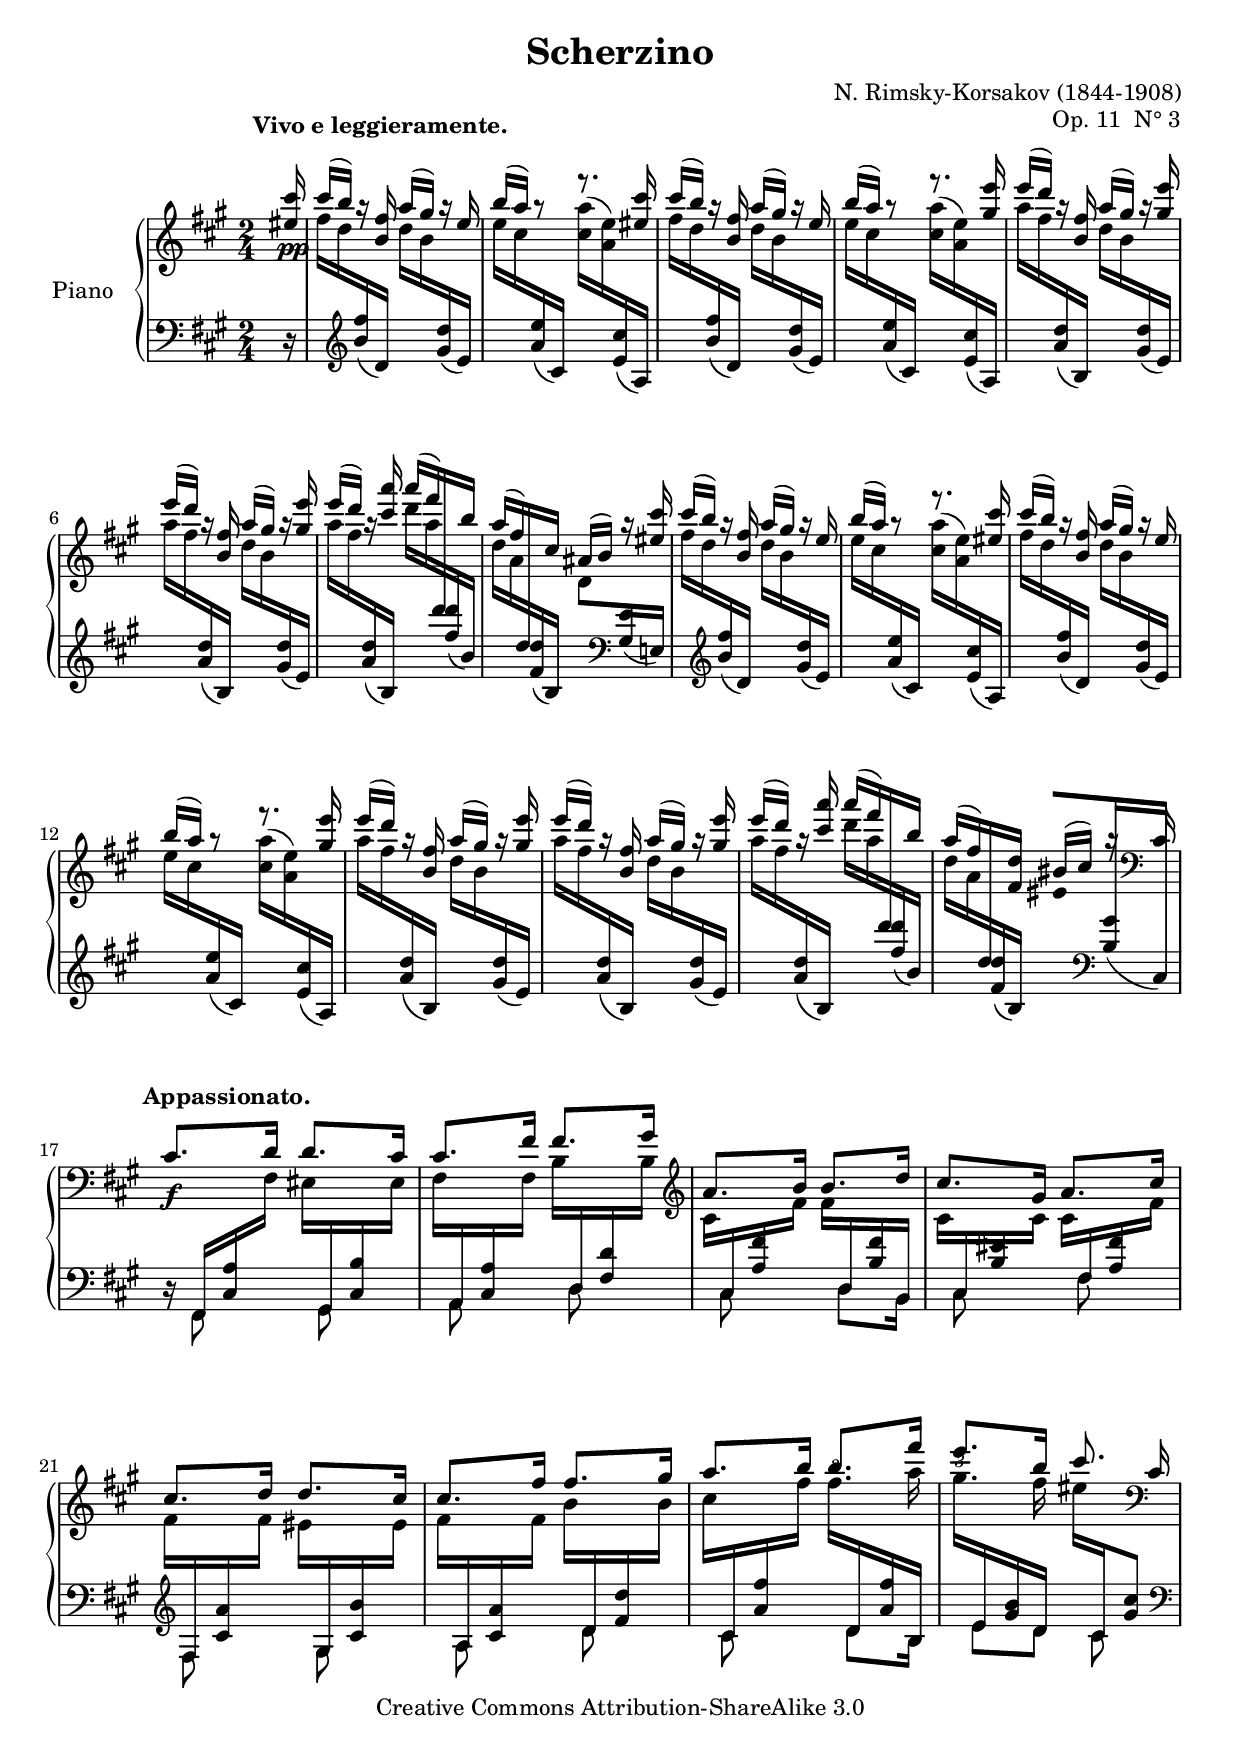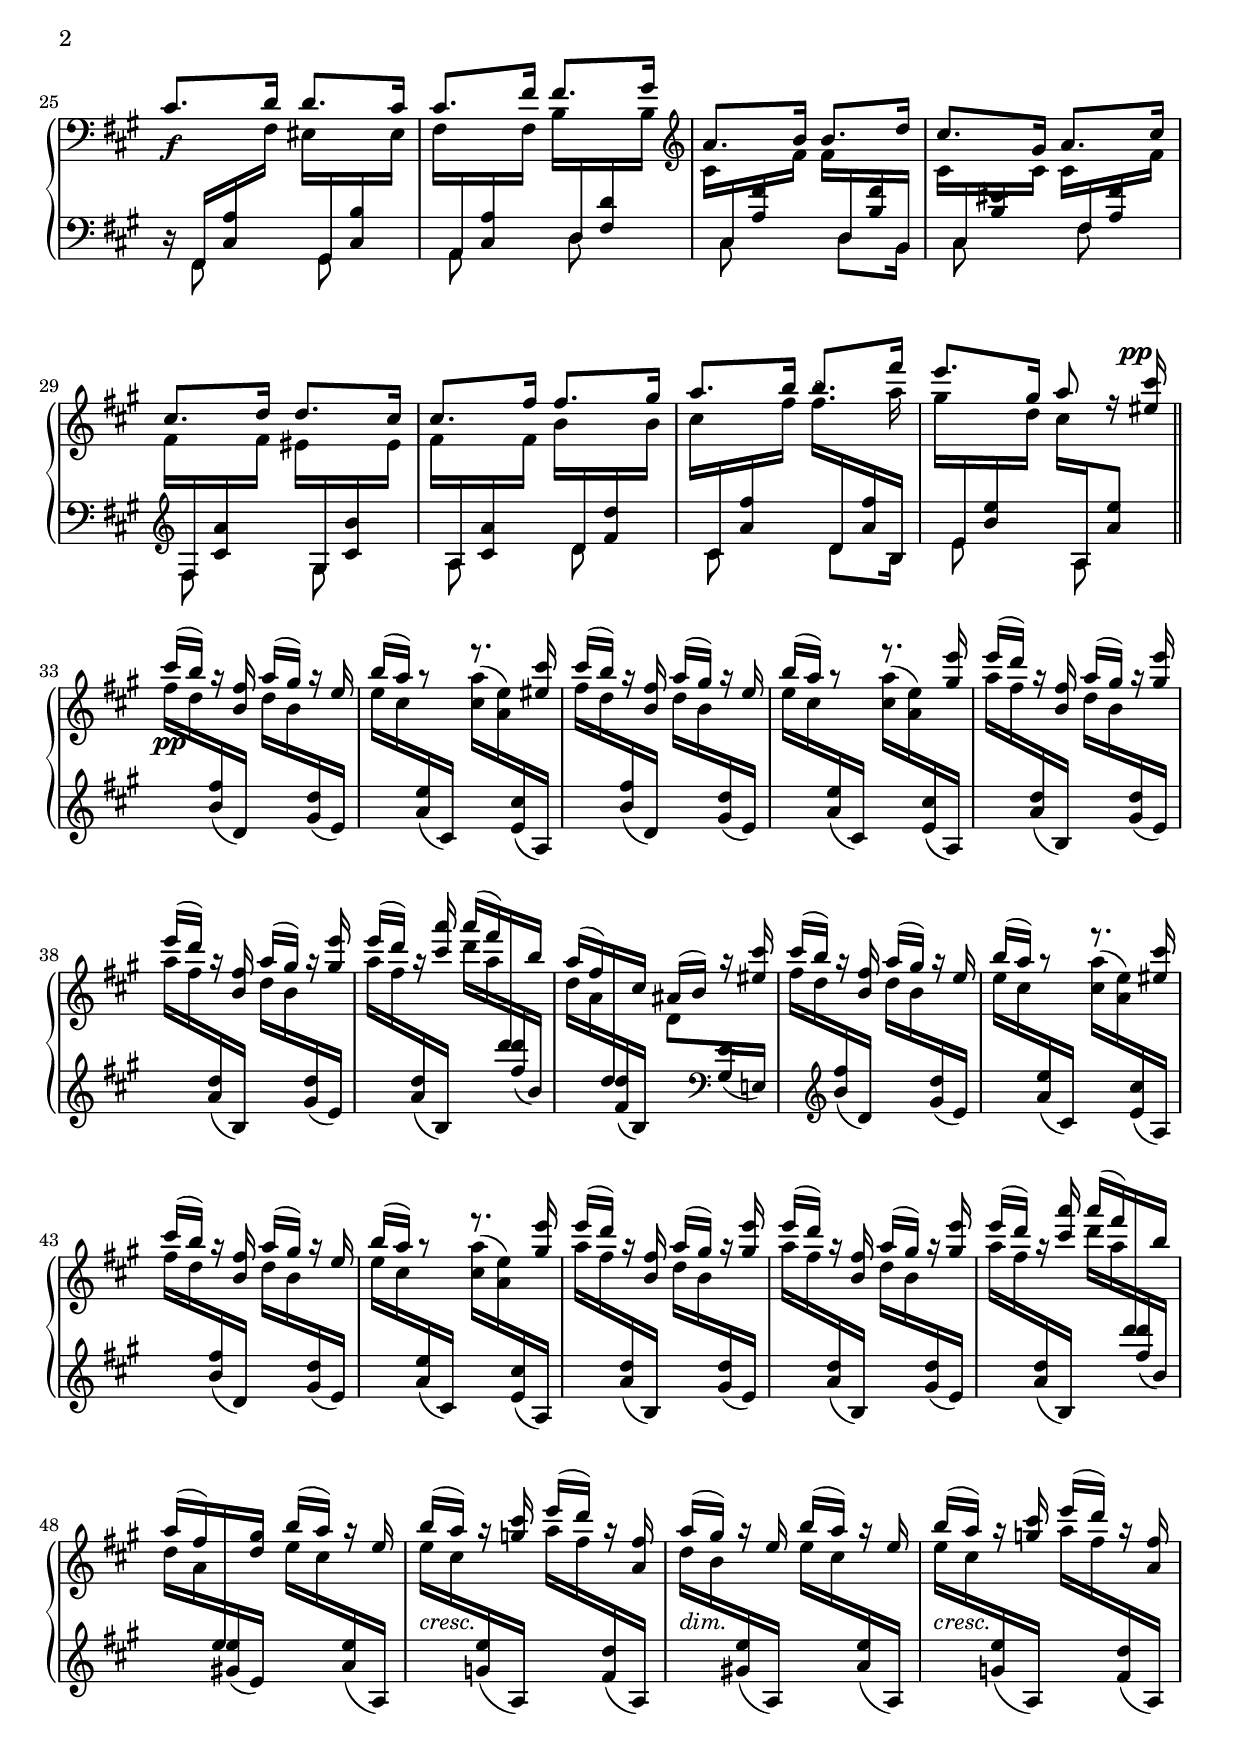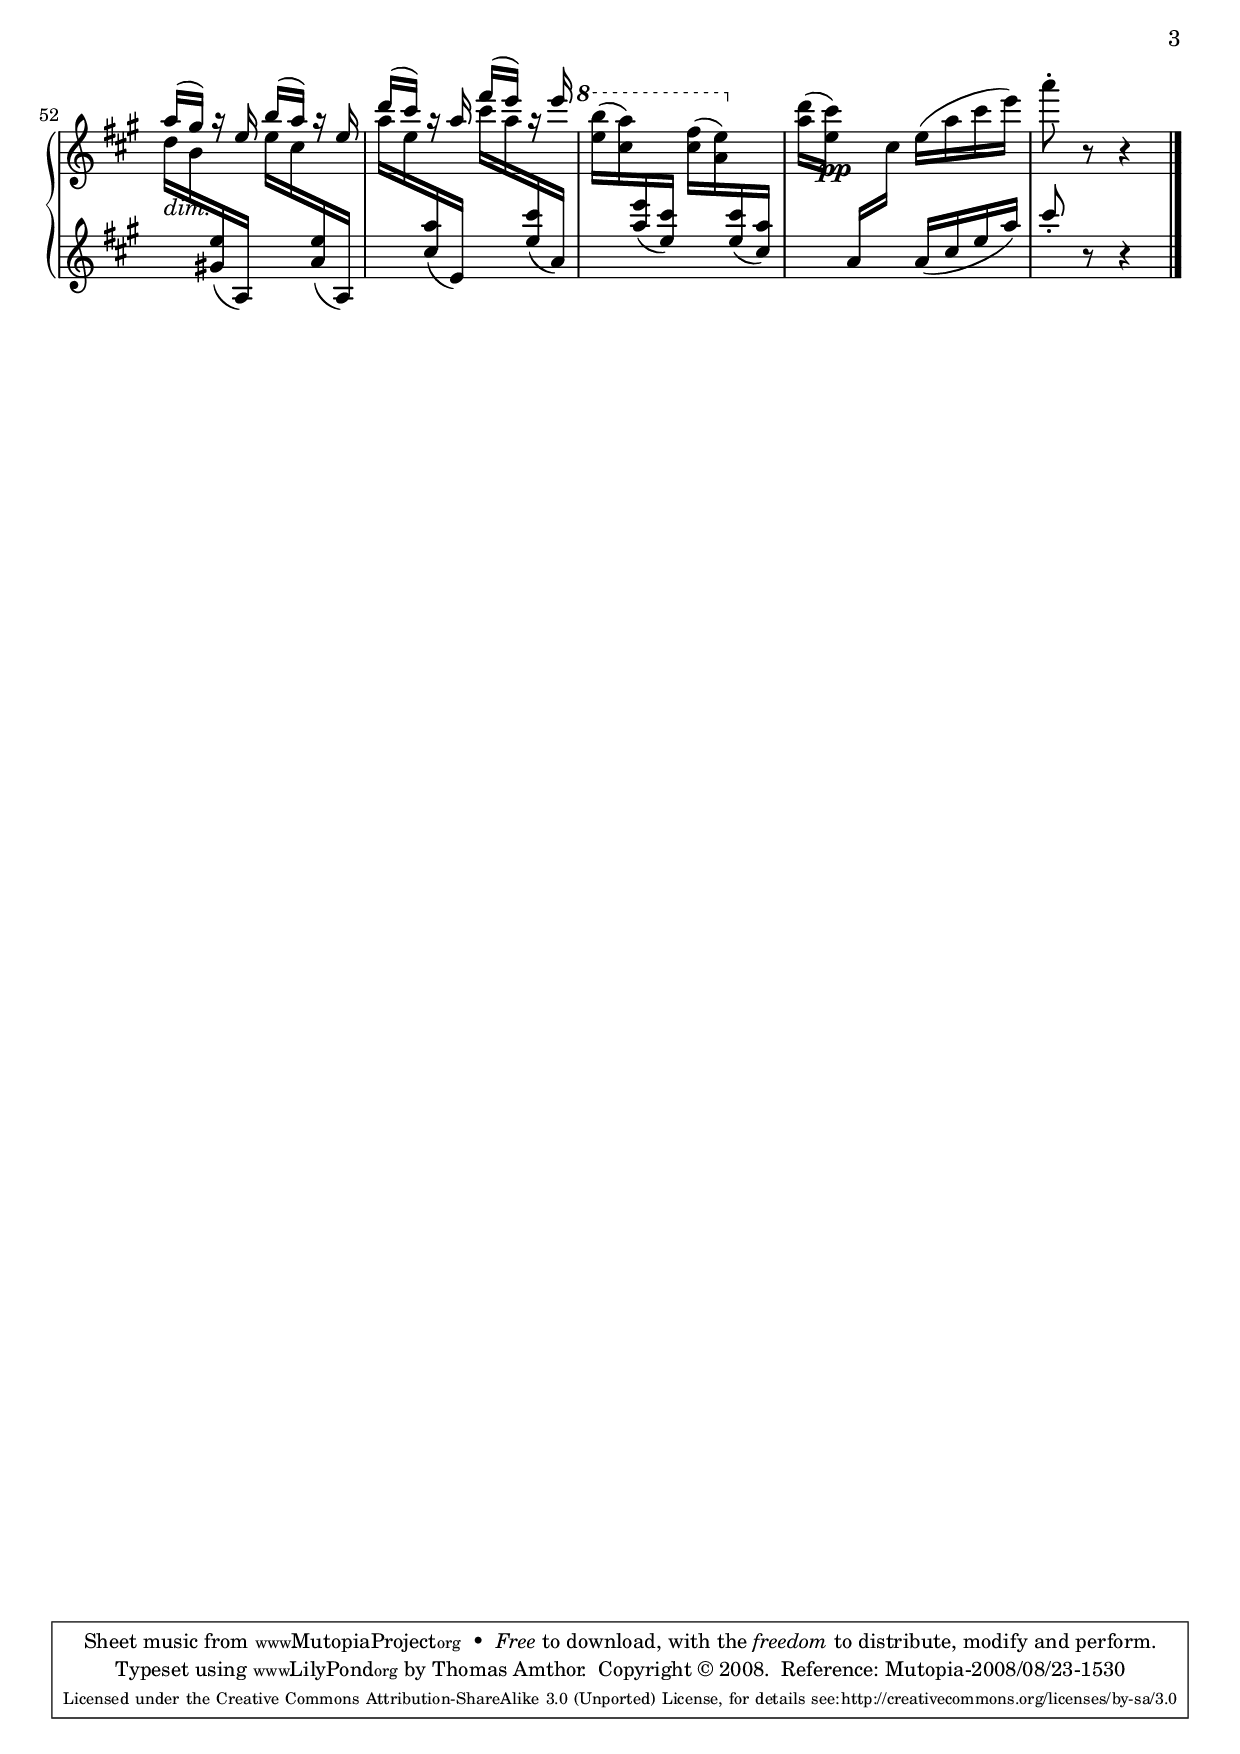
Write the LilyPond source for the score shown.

\version "2.10.33"

\header {
	title = "Scherzino"
	composer = "N. Rimsky-Korsakov (1844-1908)"
	opus = "Op. 11  N° 3"
	instrument = ""
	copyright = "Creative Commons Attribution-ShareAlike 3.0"
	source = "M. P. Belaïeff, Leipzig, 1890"
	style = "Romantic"
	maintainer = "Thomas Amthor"
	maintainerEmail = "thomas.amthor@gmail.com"
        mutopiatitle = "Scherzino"
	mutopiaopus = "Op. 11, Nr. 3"
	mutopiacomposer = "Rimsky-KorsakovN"
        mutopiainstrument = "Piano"
	date = "1878"
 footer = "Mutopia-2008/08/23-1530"
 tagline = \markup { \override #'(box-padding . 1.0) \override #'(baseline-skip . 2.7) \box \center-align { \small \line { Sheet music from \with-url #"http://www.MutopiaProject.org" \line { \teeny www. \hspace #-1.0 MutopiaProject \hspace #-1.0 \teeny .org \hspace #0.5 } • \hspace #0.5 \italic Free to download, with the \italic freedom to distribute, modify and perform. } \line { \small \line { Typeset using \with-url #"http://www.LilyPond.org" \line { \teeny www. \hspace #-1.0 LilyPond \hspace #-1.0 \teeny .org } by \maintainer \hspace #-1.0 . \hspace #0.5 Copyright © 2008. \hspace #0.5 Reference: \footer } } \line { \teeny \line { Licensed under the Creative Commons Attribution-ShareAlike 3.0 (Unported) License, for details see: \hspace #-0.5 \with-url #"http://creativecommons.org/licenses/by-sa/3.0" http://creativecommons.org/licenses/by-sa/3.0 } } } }
}

%
%  NOTES:
%
%  a) Bars 2,10,34,42: I added the augmented eighth's rest of the upper voice which
%     was left out in the source edition (Belaieff, 1890), see bars 4,12,... for comparison.
%     The corresponding rest in bar 44 lacked the augmentation dot in the source.
%
%  b) The weird cross-system note stems in bars 7,8,... have been typeset exactly in the
%     same way as in the source. This causes lilypond warning messages which can be ignored.
%     lilypond 2.11 offsers a way to suppress the warnings
%     (\override NoteColumn #'ignore-collision = ##t), but lacks the 
%     "VerticalAlignment #'forced-distance" option which is needed here for optimum staff placement.
%
%  c) The first rest in bar 53 had been omitted by mistake in the source edition.
%


% definitions:
u = \change Staff = upper
l = \change Staff = lower
nr = {
 \once\override Rest #'extra-offset = #'( 0.0 . 0.0 )
 r8.
}
shiftbeam = \once \override Beam #'positions = #'(-6 . -6)

%%
%%   Right Hand 
%%

upper = {
%	\override NoteColumn #'ignore-collision = ##t

	\clef treble
	\key a \major
	\time 2/4 

	\partial 16

	% Part A: Vivo e leggieramente

	\relative {
		\override Rest #'extra-offset = #'( 0.3 . 3.0 )
		% #1-8
		\stemUp
		\once \override TextScript #'extra-offset = #'(-3.0 . 2.0)
		<eis' cis'>16^\markup { \bold "Vivo e leggieramente." } |
		cis'^( b) r <b, fis'> a'^( gis) r e |
		b'^( a) r8 \nr <eis cis'>16 |
		cis'^( b) r <b, fis'> a'^( gis) r e |
		b'^( a) r8 \nr <gis e'>16 |
		e'^( d) r <b, fis'> a'^( gis) r  <gis e'>|
		e'^( d) r <b, fis'> a'^( gis) r  <gis e'>|
		e'^( d) r <cis a'> a'^( fis) \l d \u b |
		a^( fis) \l d \u cis ais^( b) r <eis cis'> |

		% #9-16
		cis'^( b) r <b, fis'> a'^( gis) r e |
		b'^( a) r8 \nr <eis cis'>16 |
		cis'^( b) r <b, fis'> a'^( gis) r e |
		b'^( a) r8 \nr <gis e'>16 |
		e'^( d) r <b, fis'> a'^( gis) r  <gis e'>|
		e'^( d) r <b, fis'> a'^( gis) r  <gis e'>|
		e'^( d) r <cis a'> a'^( fis) \l d \u b |
		a^( fis) \l d \u <fis, d'> bis^( cis) r \clef bass cis, |
		\break
	}

	% Part B: Appassionato
	<< \relative {
		% #17-24
		\once \override TextScript #'extra-offset = #'(-2.0 . 1.0)
		cis8.^\markup { \bold "Appassionato." } d16 d8. cis16 |
		cis8. fis16 fis8. gis16 \clef treble |
		a8. b16 b8. d16 |
		cis8. gis16 a8. cis16 |
		cis8. d16 d8. cis16 |
		cis8. fis16 fis8. gis16 |
		a8. b16 b8. fis'16 |
		e8. b16 cis8.\noBeam \clef bass cis,,16 |

		% #25-32
		cis8. d16 d8. cis16 |
		cis8. fis16 fis8. gis16 \clef treble |
		a8. b16 b8. d16 |
		cis8. gis16 a8. cis16 |
		cis8. d16 d8. cis16 |
		cis8. fis16 fis8. gis16 |
		a8. b16 << {b8. fis'16} \\ {s8. a,16} >> |
		e'8. gis,16 a8 << r16 \\ s16 >>
			\once \override TextScript #'extra-offset = #'(-2.2 . -2.0)
			<eis cis'>16^\markup {\dynamic "pp"} |
		} \\
	\relative {
		s2*6
		s4 s8. a''16 |
		s8. fis16 s4 |
		}
	>>
	\bar "||"
	\break

	% Part C

	\relative {
		% #33-40
		\stemUp
		cis''16^( b) r <b, fis'> a'^( gis) r e |
		b'^( a) r8 \nr <eis cis'>16 |
		cis'^( b) r <b, fis'> a'^( gis) r e |
		b'^( a) r8 \nr <gis e'>16 |
		e'^( d) r <b, fis'> a'^( gis) r  <gis e'>|
		e'^( d) r <b, fis'> a'^( gis) r  <gis e'>|
		e'^( d) r <cis a'> a'^( fis) \l d \u b |
		a^( fis) \l d \u cis ais^( b) r <eis cis'> |

		% #41-
		cis'^( b) r <b, fis'> a'^( gis) r e |
		b'^( a) r8 \nr <eis cis'>16 |
		cis'^( b) r <b, fis'> a'^( gis) r e |
		b'^( a) r8 \nr <gis e'>16 |
		e'^( d) r <b, fis'> a'^( gis) r  <gis e'>|
		e'^( d) r <b, fis'> a'^( gis) r  <gis e'>|
		e'^( d) r <cis a'> a'^( fis) \l d \u b |
		a^( fis) \l e \u <d gis> b'^( a) r e |

		b'^( a) r <g! cis> e'^( d) r <a, fis'> |
		a'^( gis) r e b'^( a) r e |
		b'^( a) r <g! cis> e'^( d) r <a, fis'> |
		a'^( gis) r e b'^( a) r e |
		d'^( cis) r a fis'^( e) r e |
		#(set-octavation 1)
		 \set Staff.ottavation = #"8"
		 \once\override Staff.OttavaBracket #'extra-offset = #'(-.6 . 0.5)
		s2
		 #(set-octavation 0)
		\stemNeutral
		<a, d>16^([ <e cis'>)] \l a,[ \u cis] e^( a cis e) |
		\override Rest #'extra-offset = #'( 0 . 0 )
		a8-. r8 r4

	}
	\bar "|."


}



%%
%%   Left Hand
%%

lower = {
%	\override NoteColumn #'ignore-collision = ##t

	\clef bass
	\key a \major
	\time 2/4

	\partial 16

	% Part A: Vivo e leggieramente

	\relative {
		% #1-8
		r16 |
		\u fis'16 d \l \clef treble <b fis'>( d,) \u d' b \l <gis d'>( e)  |
		\u e' cis \l <a e'>( cis,)   \u <cis' a'>( <a e'>) \l <e cis'>( a,) |
		\u fis'' d \l \clef treble <b fis'>( d,) \u d' b \l <gis d'>( e)  |
		\u e' cis \l <a e'>( cis,)   \u <cis' a'>( <a e'>) \l <e cis'>( a,) |
		\u a'' fis \l <a, d>( b,)    \u d' b \l <gis d'>( e) |
		\u a'  fis \l <a, d>( b,)    \u d' b \l <gis d'>( e) |
		\u a'  fis \l <a, d>( b,)    \u d'' a \l <fis d'> ( b,) |
		\u d a \l <fis d'>( b,)  \u \once \override Beam #'positions = #'(-4.5 . -5.1)
			\stemDown d8 \l \clef bass \stemUp <gis, e'>16( e!) |
		\stemNeutral

		% #9-16
		\u fis''16 d \l \clef treble <b fis'>( d,) \u d' b \l <gis d'>( e)  |
		\u e' cis \l <a e'>( cis,)   \u <cis' a'>( <a e'>) \l <e cis'>( a,) |
		\u fis'' d \l \clef treble <b fis'>( d,) \u d' b \l <gis d'>( e)  |
		\u e' cis \l <a e'>( cis,)   \u <cis' a'>( <a e'>) \l <e cis'>( a,) |
		\u a'' fis \l <a, d>( b,)    \u d' b \l <gis d'>( e) |
		\u a'  fis \l <a, d>( b,)    \u d' b \l <gis d'>( e) |
		\u a'  fis \l <a, d>( b,)    \u d'' a \l <fis d'> ( b,) |
		\u d a \l <fis d'>( b,)  \u \once \override Beam #'positions = #'(7.5 . 6.5)
			\stemDown eis8 \l \clef bass \stemUp <b gis'>16( cis,) |
		\stemNeutral
	}


	% Part B: Appassionato

	r16
	<< {
	\relative {

		% #17-24
			\stemNeutral
		fis,,16 <cis' a'> \u fis eis \l gis, <cis b'> \u eis |
		fis \l a, <cis a'> \u fis b \l d, <fis d'> \u b |
		\stemDown cis \l \stemUp cis, <a' fis'> \u \stemDown fis'
			fis \l \stemUp d, <b' fis'> b, |
		\u \stemDown cis' \l \stemUp cis, <b' eis> \u \stemDown cis 
			cis \l \stemUp fis, <a fis'> \u \stemDown fis' |

		\stemNeutral \shiftbeam fis \l \clef treble fis, <cis' a'> \u fis
			\shiftbeam eis \l gis, <cis b'> \clef treble \u eis |
		\shiftbeam fis \l a, <cis a'> \u fis b \l d, <fis d'> \u b |
		cis \l cis, <a' fis'> \u fis' {\times 2/3 fis16.} \l d,16 <a' fis'> b, |
		\u {\times 2/3 gis''16.} \l e,16 <gis b> d \u eis' \l cis, <gis' cis>8 \clef bass |
		}
	} \\
	{
	\relative {
		% #17-24
		fis,,8 s16 s gis8 s16 |
		s16 a8 s16 s d8 s16 |
		s16 cis8 s16 s d8 b16 |
		s16 cis8 s16 s fis8 s16 |

		s16 fis8 s16 s gis8 s16 |
		s16 a8 s16 s d8 s16 |
		s16 cis8 s16 s d8 b16 |
		s16 e8[ d] cis s16 |
		}
	} >>
			

	r16
	<< {
	\relative {

		% #25-32
			\stemNeutral
		fis,,16 <cis' a'> \u fis eis \l gis, <cis b'> \u eis |
		fis \l a, <cis a'> \u fis b \l d, <fis d'> \u b |
		\stemDown cis \l \stemUp cis, <a' fis'> \u \stemDown fis'
			fis \l \stemUp d, <b' fis'> b, |
		\u \stemDown cis' \l \stemUp cis, <b' eis> \u \stemDown cis 
			cis \l \stemUp fis, <a fis'> \u \stemDown fis' |

		\stemNeutral \shiftbeam fis \l \clef treble fis, <cis' a'> \u fis
			\shiftbeam eis \l gis, <cis b'> \clef treble \u eis |
		\shiftbeam fis \l a, <cis a'> \u fis b \l d, <fis d'> \u b |
		cis \l cis, <a' fis'> \u fis' {\times 2/3 fis16.} \l d,16 <a' fis'> b, |
		\u gis'' \l e, <b' e> \u d cis \l a, <a' e'>8 |
		}
	} \\
	{
	\relative {
		% #25-32
		fis,,8 s16 s gis8 s16 |
		s16 a8 s16 s d8 s16 |
		s16 cis8 s16 s d8 b16 |
		s16 cis8 s16 s fis8 s16 |

		s16 fis8 s16 s gis8 s16 |
		s16 a8 s16 s d8 s16 |
		s16 cis8 s16 s d8 b16 |
		s16 e8 s16 s a,8 s16 |
		}
	} >>


	% Part C

	\relative {
		% #33-40
		\u fis'16 d \l \clef treble <b fis'>( d,) \u d' b \l <gis d'>( e)  |
		\u e' cis \l <a e'>( cis,)   \u <cis' a'>( <a e'>) \l <e cis'>( a,) |
		\u fis'' d \l \clef treble <b fis'>( d,) \u d' b \l <gis d'>( e)  |
		\u e' cis \l <a e'>( cis,)   \u <cis' a'>( <a e'>) \l <e cis'>( a,) |
		\u a'' fis \l <a, d>( b,)    \u d' b \l <gis d'>( e) |
		\u a'  fis \l <a, d>( b,)    \u d' b \l <gis d'>( e) |
		\u a'  fis \l <a, d>( b,)    \u d'' a \l <fis d'> ( b,) |
		\u d a \l <fis d'>( b,)  \u \once \override Beam #'positions = #'(-4.5 . -5.1)
			\stemDown d8 \l \clef bass \stemUp <gis, e'>16( e!) |
		\stemNeutral

		% #41-48
		\u fis''16 d \l \clef treble <b fis'>( d,) \u d' b \l <gis d'>( e)  |
		\u e' cis \l <a e'>( cis,)   \u <cis' a'>( <a e'>) \l <e cis'>( a,) |
		\u fis'' d \l \clef treble <b fis'>( d,) \u d' b \l <gis d'>( e)  |
		\u e' cis \l <a e'>( cis,)   \u <cis' a'>( <a e'>) \l <e cis'>( a,) |
		\u a'' fis \l <a, d>( b,)    \u d' b \l <gis d'>( e) |
		\u a'  fis \l <a, d>( b,)    \u d' b \l <gis d'>( e) |
		\u a'  fis \l <a, d>( b,)    \u d'' a \l <fis d'> ( b,) |
		\u d a \l <gis! e'>( e)  \u \stemNeutral e' cis \l <a e'>16( a,) |

		% #49-
		\u e'' cis \l <g e'>( a,)  \u a'' fis \l <fis, d'>( a,) |
		\u d' b \l <gis! e'>( a,)  \u e'' cis \l <a e'>( a,) |
		\u e'' cis \l <g e'>( a,)  \u a'' fis \l <fis, d'>( a,) |
		\u d' b \l <gis! e'>( a,)  \u e'' cis \l <a e'>( a,) |
		\u a'' e \l <cis a'>( e,)  \u cis'' a \l <e cis'>( a,) |
		\stemDown \u <e'' b'>( <cis a'>) \l \stemUp <a e'>( <e cis'>)
			\stemDown \u <cis' fis>( <a e'>) \l \stemUp <e cis'>( <cis a'>) |
		s4 a16( cis e a) |
		cis8-. r8 r4 |
		
	}

}



dynamics = {
	\override DynamicText #'extra-offset = #'(0 . 4.0)
	\time 2/4
	s16 \pp
	a2*16
	s2 \f
	s2*7
	s2 \f
	s2*7
	% #33
	\once \override DynamicText #'extra-offset = #'(0 . 1.5)
	s2 \pp
	s2*15
	\once \override TextScript #'extra-offset = #'(0 . -1.0)
	s2_\markup{\italic cresc.}
	\once \override TextScript #'extra-offset = #'(0 . -0.5)
	s2_\markup{\italic dim.}
	\once \override TextScript #'extra-offset = #'(0 . -1.0)
	s2_\markup{\italic cresc.}
	\once \override TextScript #'extra-offset = #'(0 . -0.5)
	s2_\markup{\italic dim.}
	s2
	s2|
	\once \override DynamicText #'extra-offset = #'(3.0 . 2.0)
	s2\pp
	s2|
}


%%
%%   PDF, PS
%%

\score {
	\new PianoStaff <<
		\set PianoStaff.instrumentName = \markup{"Piano"\hspace #1 }
		\set PianoStaff.connectArpeggios = ##t
		\new Staff = "upper" \upper
		\new Dynamics = "dynamics" \dynamics
		\new Staff = "lower" \lower
	>>
	\layout {
		\context {
			\type "Engraver_group"
			\name Dynamics
			\alias Voice
			\consists "Output_property_engraver"

			\override VerticalAxisGroup #'minimum-Y-extent = #'(-1 . 1)

			\consists "Script_engraver"
			\consists "Dynamic_engraver"
			\consists "Text_engraver"
     
			\override DynamicText #'extra-offset = #'(0 . 2.0)
			\override Hairpin #'extra-offset = #'(0 . 2.0)
			\override DynamicTextSpanner #'extra-offset = #'(0 . 2.0) 

			\consists "Skip_event_swallow_translator"
     
			\consists "Axis_group_engraver"
		}
		\context {
			\PianoStaff
			\accepts Dynamics
 
			\override VerticalAlignment #'forced-distance = #5.5
			\override SeparationItem #'padding = #0.7
		}
	}
}


%%
%%   MIDI
%%

\score {
	\new PianoStaff <<
		\new Staff = "upper" << \upper \dynamics >>
		\new Staff = "lower" << \lower \dynamics >>
	>>
	\midi {
		\context {
			\type "Performer_group"
			\name Dynamics
		}
		\context {
			\PianoStaff
			\accepts Dynamics
		}
	}
}

